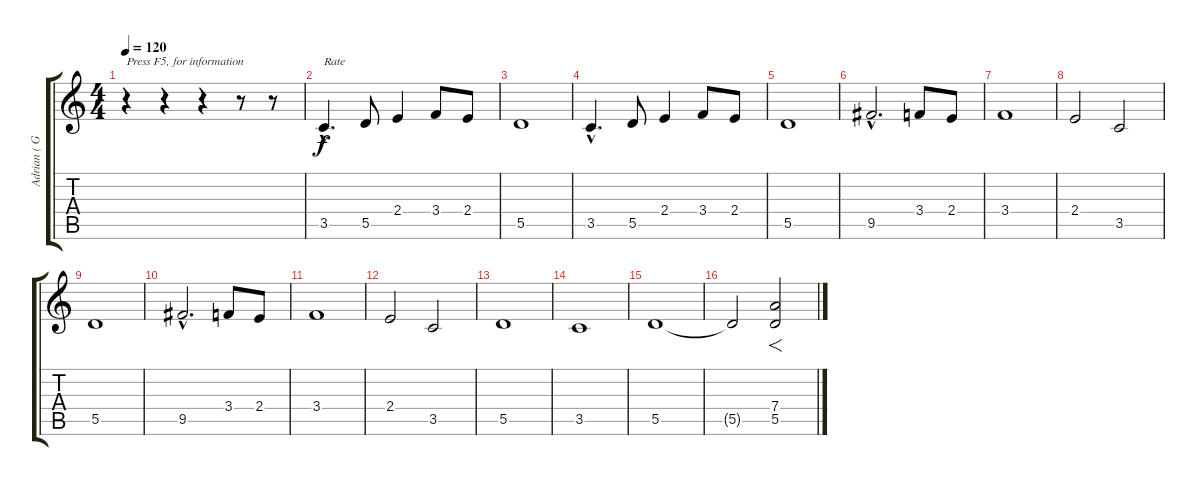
\track ("Adrian ( Guitar II )" "Adrian ( G") {instrument distortionguitar}
\staff {score tabs}
\tuning (E4 B3 G3 D3 A2 E2) {hide}
\ts (4 4)
\tempo 120
\clef g2
\ks c
r.4{txt "Press F5, for information" dy f instrument distortionguitar} r.4 r.4 r.8 r.8 |
3.5{hac}.4{d txt "Rate" instrument electricguitarjazz} 5.5.8 2.4.4 3.4.8 2.4.8 |
5.5.1 |
3.5{hac}.4{d} 5.5.8 2.4.4 3.4.8 2.4.8 |
5.5.1 |
9.5{hac}.2{d} 3.4.8 2.4.8 |
3.4.1 |
2.4.2 3.5.2 |
5.5.1 |
9.5{hac}.2{d} 3.4.8 2.4.8 |
3.4.1 |
2.4.2 3.5.2 |
5.5.1 |
3.5.1 |
5.5.1 |
5.5{t}.2 (7.4 5.5).2{f instrument distortionguitar}
